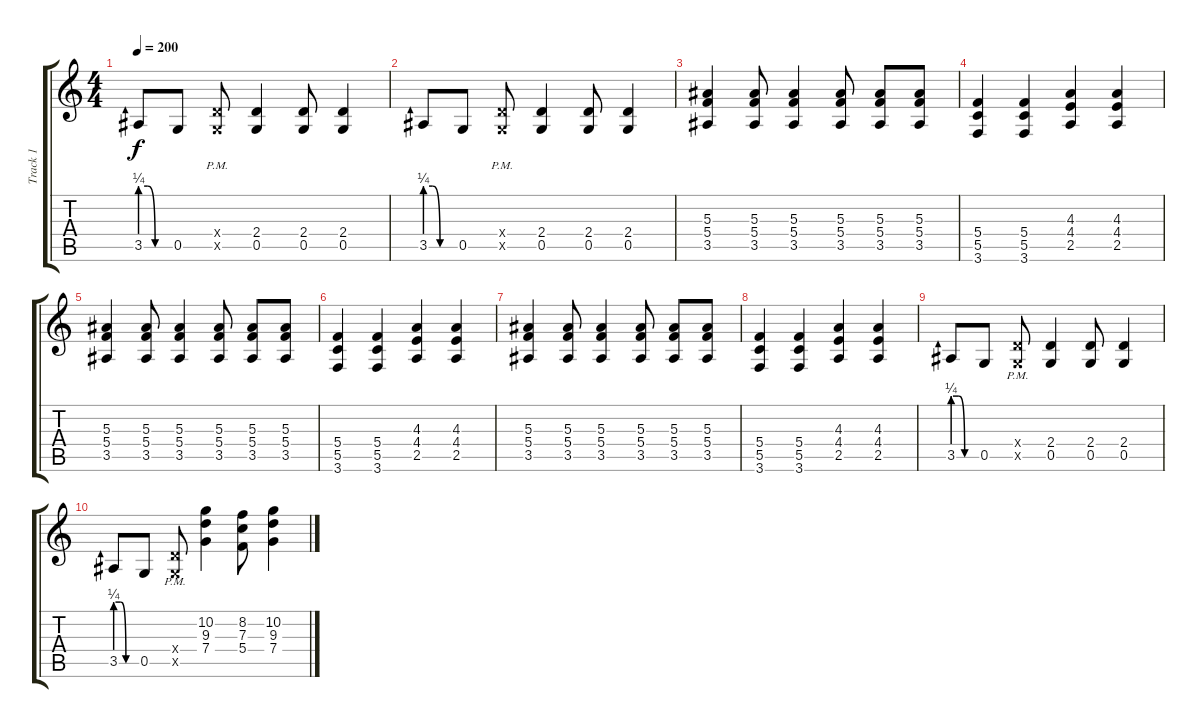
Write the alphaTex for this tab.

\track ("Track 1" "Track 1") {instrument overdrivenguitar}
\staff {score tabs}
\tuning (D4 A3 F3 C3 G2 D2) {hide}
\ts (4 4)
\tempo 200
\clef g2
\ks c
3.5{be (custom 0 1 15 1 30 0 60 0)}.8{dy f} 0.5.8 (2.4{pm x} 0.5{pm x}).8 (2.4 0.5).4 (2.4 0.5).8 (2.4 0.5).4 |
3.5{be (custom 0 1 15 1 30 0 60 0)}.8 0.5.8 (2.4{pm x} 0.5{pm x}).8 (2.4 0.5).4 (2.4 0.5).8 (2.4 0.5).4 |
(5.3 5.4 3.5).4 (5.3 5.4 3.5).8 (5.3 5.4 3.5).4 (5.3 5.4 3.5).8 (5.3 5.4 3.5).8 (5.3 5.4 3.5).8 |
(5.4 5.5 3.6).4 (5.4 5.5 3.6).4 (4.3 4.4 2.5).4 (4.3 4.4 2.5).4 |
(5.3 5.4 3.5).4 (5.3 5.4 3.5).8 (5.3 5.4 3.5).4 (5.3 5.4 3.5).8 (5.3 5.4 3.5).8 (5.3 5.4 3.5).8 |
(5.4 5.5 3.6).4 (5.4 5.5 3.6).4 (4.3 4.4 2.5).4 (4.3 4.4 2.5).4 |
(5.3 5.4 3.5).4 (5.3 5.4 3.5).8 (5.3 5.4 3.5).4 (5.3 5.4 3.5).8 (5.3 5.4 3.5).8 (5.3 5.4 3.5).8 |
(5.4 5.5 3.6).4 (5.4 5.5 3.6).4 (4.3 4.4 2.5).4 (4.3 4.4 2.5).4 |
3.5{be (custom 0 1 15 1 30 0 60 0)}.8 0.5.8 (2.4{pm x} 0.5{pm x}).8 (2.4 0.5).4 (2.4 0.5).8 (2.4 0.5).4 |
3.5{be (custom 0 1 15 1 30 0 60 0)}.8 0.5.8 (2.4{pm x} 0.5{pm x}).8 (10.2 9.3 7.4).4 (8.2 7.3 5.4).8 (10.2 9.3 7.4).4
